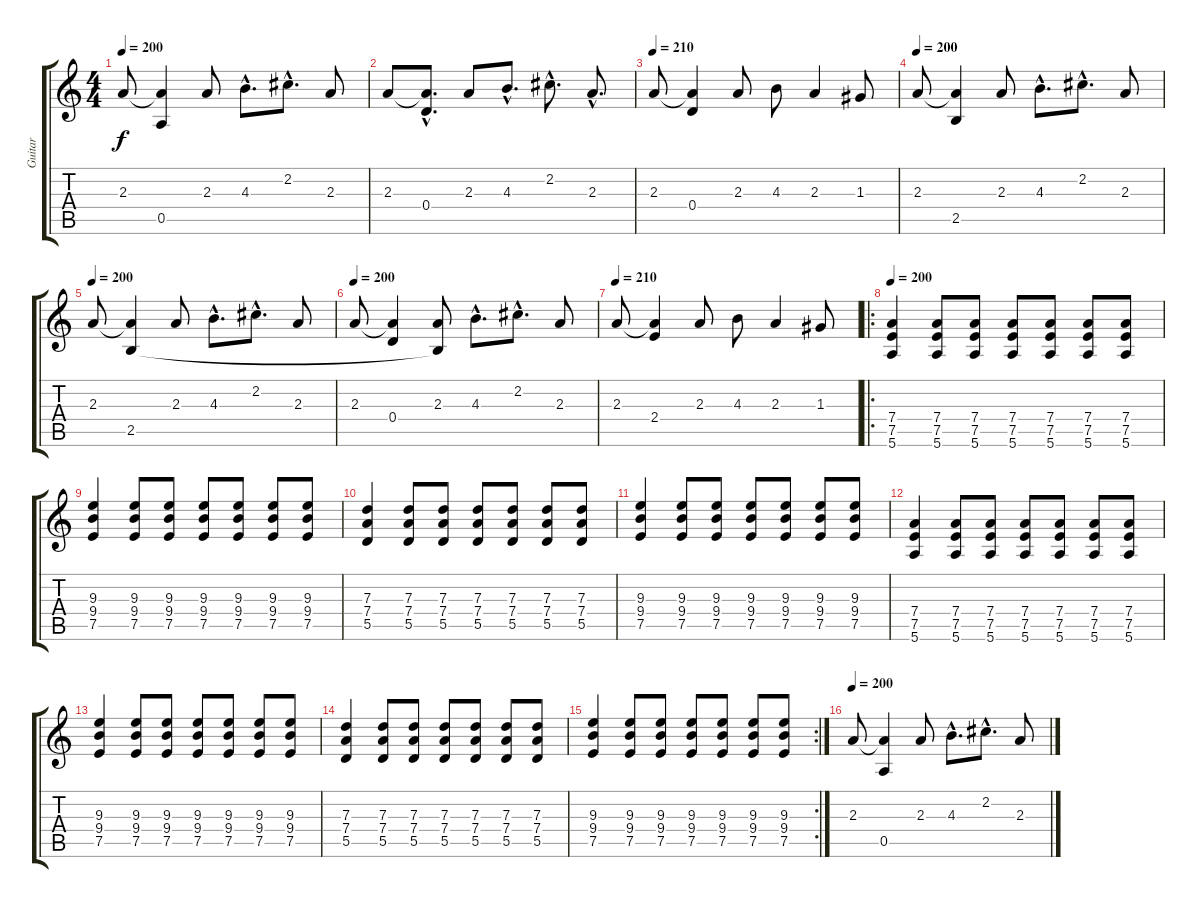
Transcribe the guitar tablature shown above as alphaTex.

\track ("Guitar" "Guitar") {instrument overdrivenguitar}
\staff {score tabs}
\tuning (E4 B3 G3 D3 A2 E2) {hide}
\ts (4 4)
\tempo 200
\clef g2
\ks c
2.3.8{dy f} (2.3{t} 0.5).4 2.3.8 4.3{hac}.8{d} 2.2{hac}.8{d} 2.3.8 |
2.3.8 (2.3{hac t} 0.4{hac}).8{d} 2.3.8 4.3{hac}.8{d} 2.2{hac}.8{d} 2.3{hac}.8{d} |
\tempo 210
2.3.8 (2.3{t} 0.4).4 2.3.8 4.3.8 2.3.4 1.3.8 |
\tempo 200
2.3.8 (2.3{t} 2.5).4 2.3.8 4.3{hac}.8{d} 2.2{hac}.8{d} 2.3.8 |
\tempo 200
2.3.8 (2.3{t} 2.5).4 2.3.8 4.3{hac}.8{d} 2.2{hac}.8{d} 2.3.8 |
\tempo 200
2.3.8 (2.3{t} 0.4).4 (2.3 2.5{t}).8 4.3{hac}.8{d} 2.2{hac}.8{d} 2.3.8 |
\tempo 210
2.3.8 (2.3{t} 2.4).4 2.3.8 4.3.8 2.3.4 1.3.8 |
\ro
\tempo 200
(7.4 7.5 5.6).4 (7.4 7.5 5.6).8 (7.4 7.5 5.6).8 (7.4 7.5 5.6).8 (7.4 7.5 5.6).8 (7.4 7.5 5.6).8 (7.4 7.5 5.6).8 |
(9.3 9.4 7.5).4 (9.3 9.4 7.5).8 (9.3 9.4 7.5).8 (9.3 9.4 7.5).8 (9.3 9.4 7.5).8 (9.3 9.4 7.5).8 (9.3 9.4 7.5).8 |
(7.3 7.4 5.5).4 (7.3 7.4 5.5).8 (7.3 7.4 5.5).8 (7.3 7.4 5.5).8 (7.3 7.4 5.5).8 (7.3 7.4 5.5).8 (7.3 7.4 5.5).8 |
(9.3 9.4 7.5).4 (9.3 9.4 7.5).8 (9.3 9.4 7.5).8 (9.3 9.4 7.5).8 (9.3 9.4 7.5).8 (9.3 9.4 7.5).8 (9.3 9.4 7.5).8 |
(7.4 7.5 5.6).4 (7.4 7.5 5.6).8 (7.4 7.5 5.6).8 (7.4 7.5 5.6).8 (7.4 7.5 5.6).8 (7.4 7.5 5.6).8 (7.4 7.5 5.6).8 |
(9.3 9.4 7.5).4 (9.3 9.4 7.5).8 (9.3 9.4 7.5).8 (9.3 9.4 7.5).8 (9.3 9.4 7.5).8 (9.3 9.4 7.5).8 (9.3 9.4 7.5).8 |
(7.3 7.4 5.5).4 (7.3 7.4 5.5).8 (7.3 7.4 5.5).8 (7.3 7.4 5.5).8 (7.3 7.4 5.5).8 (7.3 7.4 5.5).8 (7.3 7.4 5.5).8 |
\rc 2
(9.3 9.4 7.5).4 (9.3 9.4 7.5).8 (9.3 9.4 7.5).8 (9.3 9.4 7.5).8 (9.3 9.4 7.5).8 (9.3 9.4 7.5).8 (9.3 9.4 7.5).8 |
\tempo 200
2.3.8 (2.3{t} 0.5).4 2.3.8 4.3{hac}.8{d} 2.2{hac}.8{d} 2.3.8
